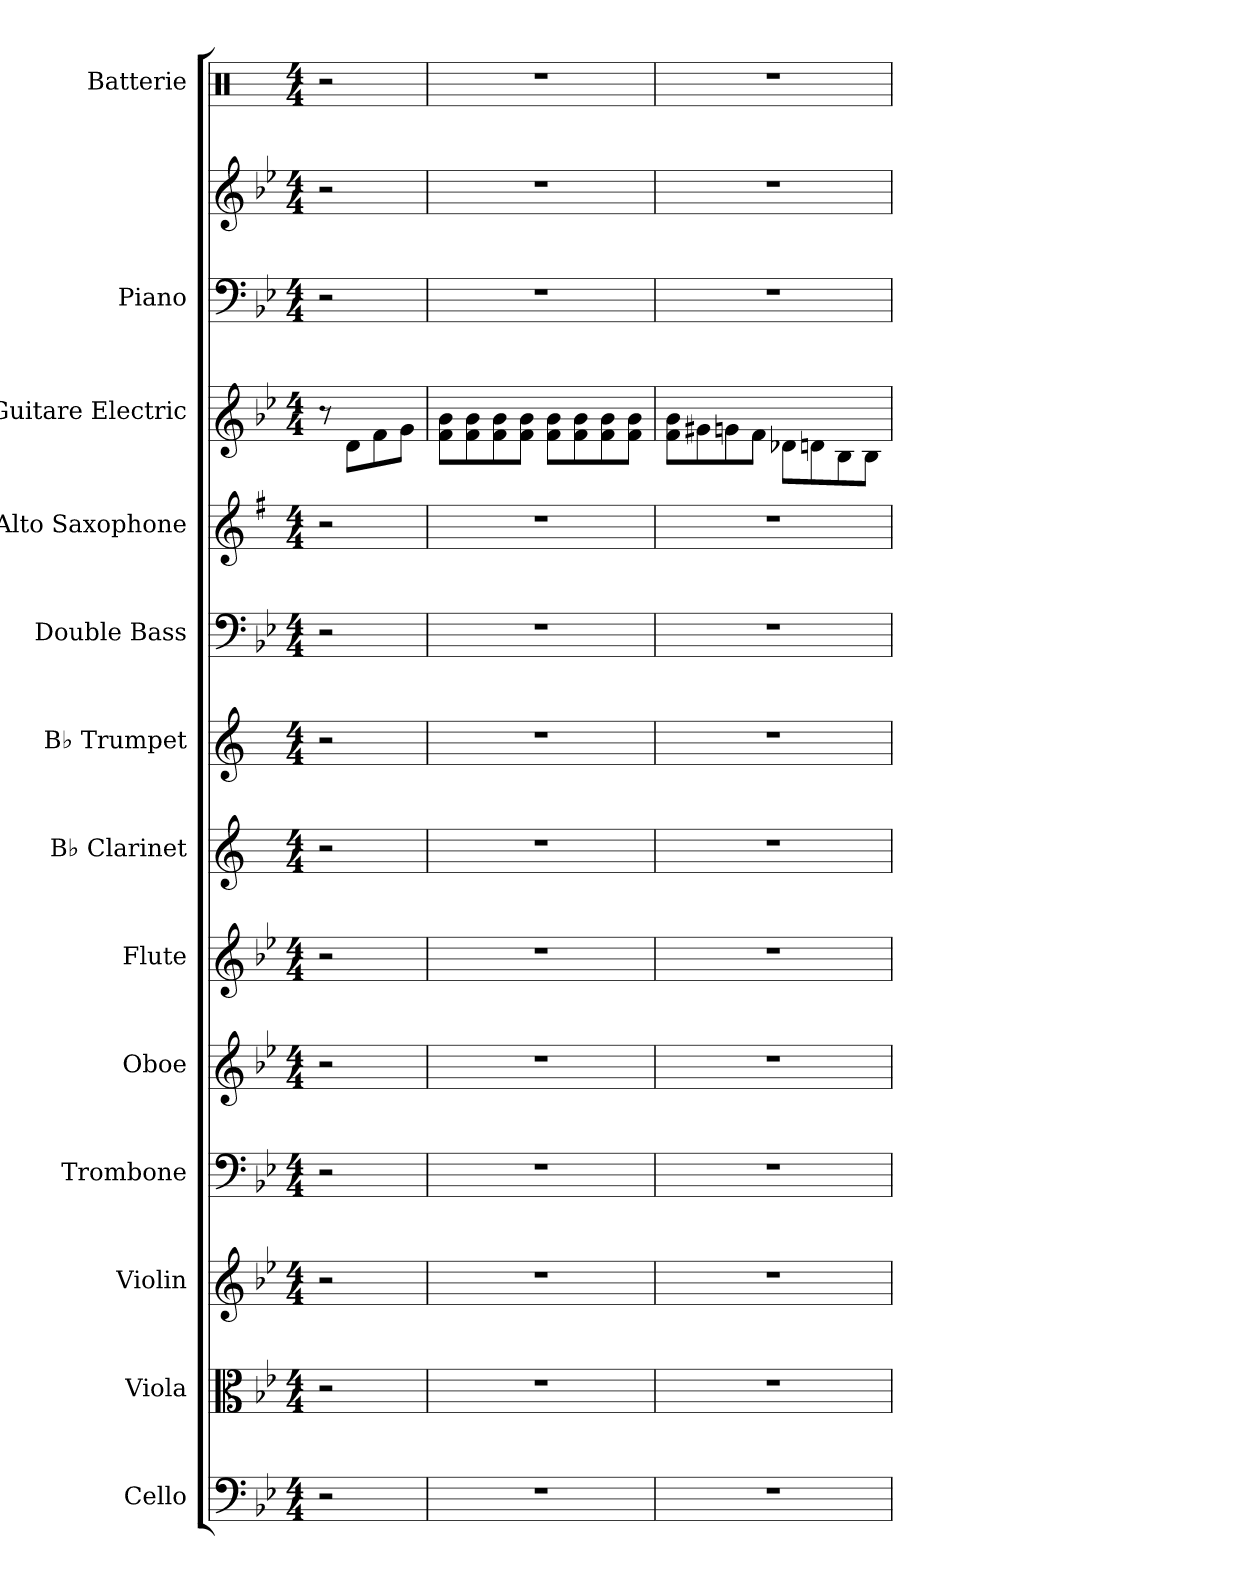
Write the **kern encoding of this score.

**kern	**kern	**kern	**kern	**kern	**kern	**kern	**kern	**kern	**kern	**kern	**kern	**kern	**kern
*part13	*part12	*part11	*part10	*part9	*part8	*part7	*part6	*part5	*part4	*part3	*part2	*part2	*part1
*staff14	*staff13	*staff12	*staff11	*staff10	*staff9	*staff8	*staff7	*staff6	*staff5	*staff4	*staff3	*staff2	*staff1
*I"Cello	*I"Viola	*I"Violin	*I"Trombone	*I"Oboe	*I"Flute	*I"B♭ Clarinet	*I"B♭ Trumpet	*I"Double Bass	*I"Alto Saxophone	*I"Guitare Electric	*I"Piano	*	*I"Batterie
*	*I'Vla.	*I'Vln.	*I'Tbn.	*I'Ob.	*I'Fl.	*I'B♭ Cl.	*I'B♭ Tpt.	*I'Bass	*I'A. Sax.	*I'Guit. El.	*I'Pia.	*	*I'Batt.
*	*	*	*	*	*	*	*	*	*	*stria6	*	*	*
*clefF4	*clefC3	*clefG2	*clefF4	*clefG2	*clefG2	*clefG2	*clefG2	*clefF4	*clefG2	*	*clefF4	*clefG2	*clefX
*	*	*	*	*	*	*ITrd1c2	*ITrd1c2	*ITrd7c12	*ITrd5c9	*	*	*	*
*k[b-e-]	*k[b-e-]	*k[b-e-]	*k[b-e-]	*k[b-e-]	*k[b-e-]	*k[b-e-]	*k[b-e-]	*k[b-e-]	*k[b-e-]	*k[b-e-]	*k[b-e-]	*k[b-e-]	*k[]
*M4/4	*M4/4	*M4/4	*M4/4	*M4/4	*M4/4	*M4/4	*M4/4	*M4/4	*M4/4	*M4/4	*M4/4	*M4/4	*M4/4
=	=	=	=	=	=	=	=	=	=	=	=	=	=
2r	2r	2r	2r	2r	2r	2r	2r	2r	2r	8r	2r	2r	2r
.	.	.	.	.	.	.	.	.	.	8d\L	.	.	.
.	.	.	.	.	.	.	.	.	.	8f\	.	.	.
.	.	.	.	.	.	.	.	.	.	8g\J	.	.	.
=1	=1	=1	=1	=1	=1	=1	=1	=1	=1	=1	=1	=1	=1
1r	1r	1r	1r	1r	1r	1r	1r	1r	1r	8f\ 8b-\L	1r	1r	1r
.	.	.	.	.	.	.	.	.	.	8f\ 8b-\	.	.	.
.	.	.	.	.	.	.	.	.	.	8f\ 8b-\	.	.	.
.	.	.	.	.	.	.	.	.	.	8f\ 8b-\J	.	.	.
.	.	.	.	.	.	.	.	.	.	8f\ 8b-\L	.	.	.
.	.	.	.	.	.	.	.	.	.	8f\ 8b-\	.	.	.
.	.	.	.	.	.	.	.	.	.	8f\ 8b-\	.	.	.
.	.	.	.	.	.	.	.	.	.	8f\ 8b-\J	.	.	.
=2	=2	=2	=2	=2	=2	=2	=2	=2	=2	=2	=2	=2	=2
1r	1r	1r	1r	1r	1r	1r	1r	1r	1r	8f\ 8b-\L	1r	1r	1r
.	.	.	.	.	.	.	.	.	.	8g#\	.	.	.
.	.	.	.	.	.	.	.	.	.	8g\	.	.	.
.	.	.	.	.	.	.	.	.	.	8f\J	.	.	.
.	.	.	.	.	.	.	.	.	.	8d-\L	.	.	.
.	.	.	.	.	.	.	.	.	.	8d\	.	.	.
.	.	.	.	.	.	.	.	.	.	8B-\	.	.	.
.	.	.	.	.	.	.	.	.	.	8B-\J	.	.	.
=	=	=	=	=	=	=	=	=	=	=	=	=	=
*-	*-	*-	*-	*-	*-	*-	*-	*-	*-	*-	*-	*-	*-
